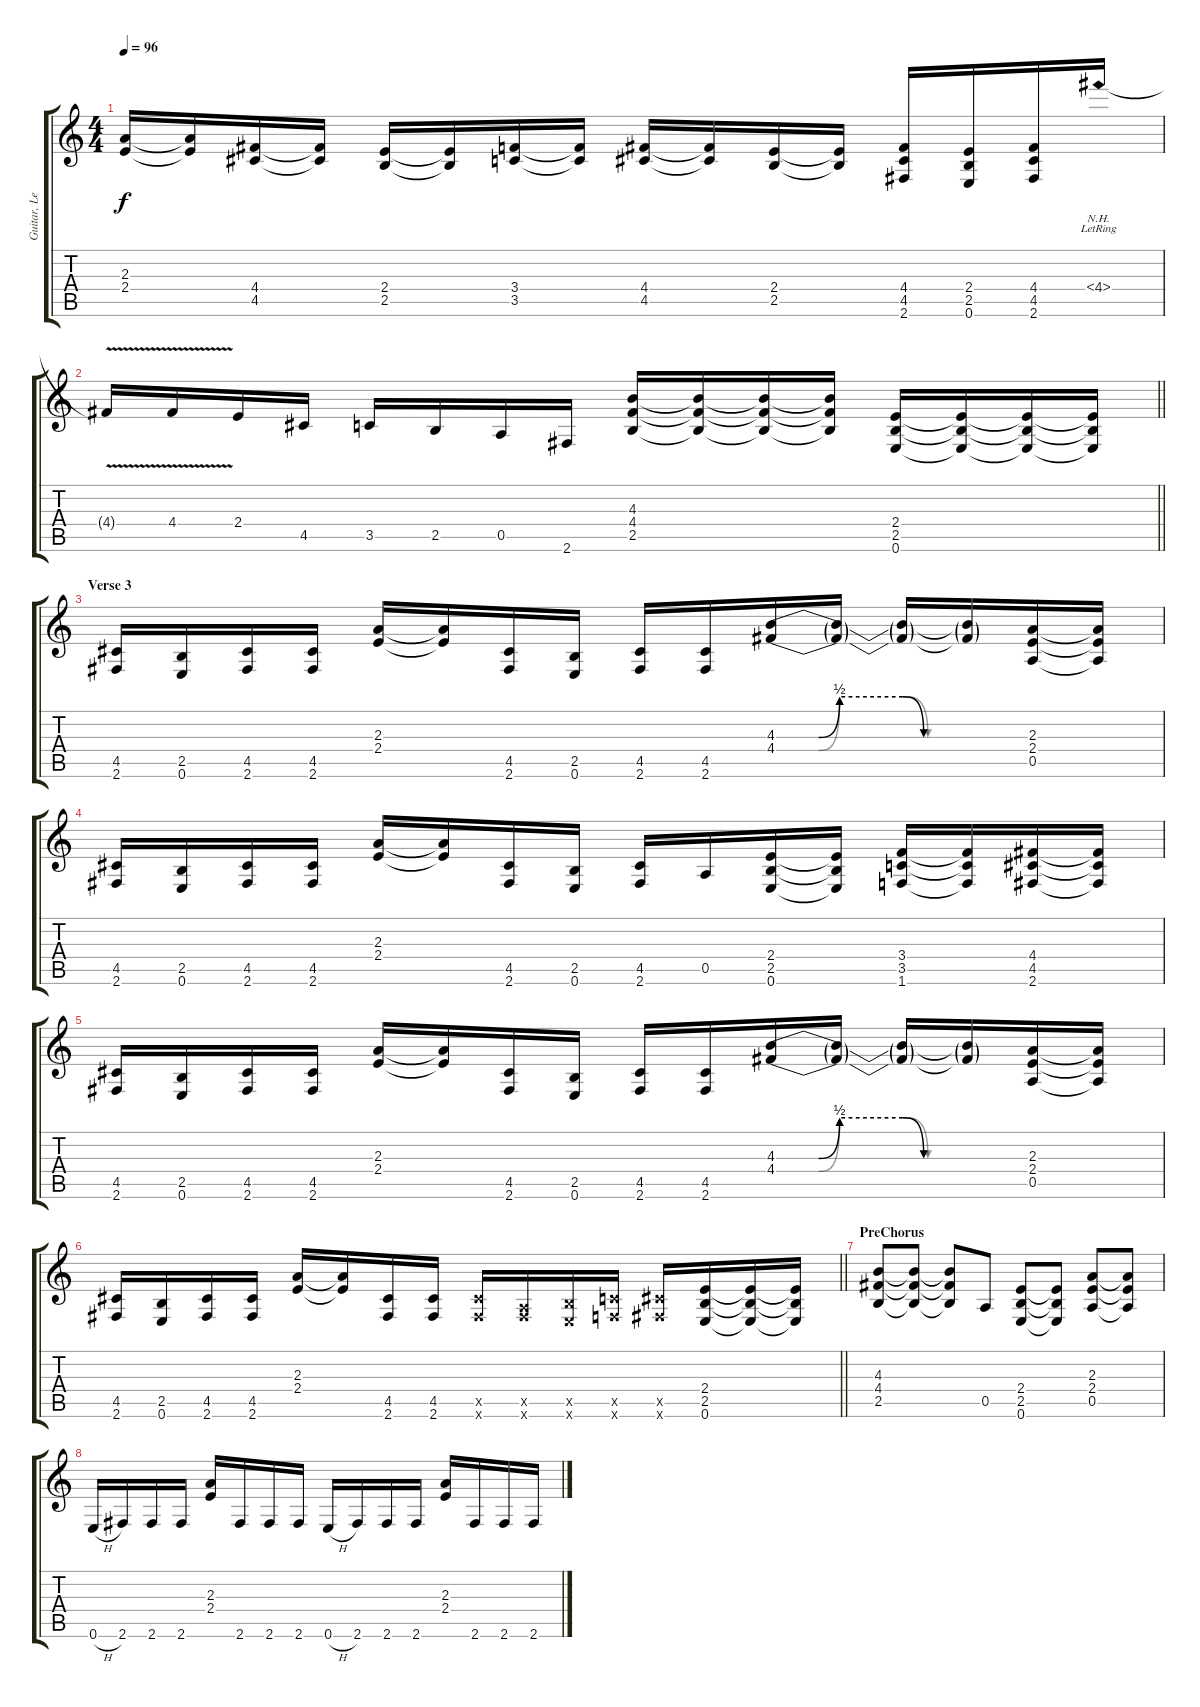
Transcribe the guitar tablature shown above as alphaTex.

\track ("Guitar, Lead" "Guitar, Le") {instrument overdrivenguitar}
\staff {score tabs}
\tuning (E4 B3 G3 D3 A2 E2) {hide}
\ts (4 4)
\tempo 96
\clef g2
\ks c
(2.3{t} 2.4{t}).16{dy f} (2.3{t} 2.4{t}).16 (4.4 4.5).16 (4.4{t} 4.5{t}).16 (2.4 2.5).16 (2.4{t} 2.5{t}).16 (3.4 3.5).16 (3.4{t} 3.5{t}).16 (4.4 4.5).16 (4.4{t} 4.5{t}).16 (2.4 2.5).16 (2.4{t} 2.5{t}).16 (4.4 4.5 2.6).16 (2.4 2.5 0.6).16 (4.4 4.5 2.6).16 4.4{nh lr}.16 |
\barLineRight lightlight
4.4{v t}.16 4.4{v}.16 2.4.16 4.5.16 3.5.16 2.5.16 0.5.16 2.6.16 (4.3 4.4 2.5).16 (4.3{t} 4.4{t} 2.5{t}).16 (4.3{t} 4.4{t} 2.5{t}).16 (4.3{t} 4.4{t} 2.5{t}).16 (2.4 2.5 0.6).16 (2.4{t} 2.5{t} 0.6{t}).16 (2.4{t} 2.5{t} 0.6{t}).16 (2.4{t} 2.5{t} 0.6{t}).16 |
\section ("" "Verse 3")
(4.5 2.6).16 (2.5 0.6).16 (4.5 2.6).16 (4.5 2.6).16 (2.3 2.4).16 (2.3{t} 2.4{t}).16 (4.5 2.6).16 (2.5 0.6).16 (4.5 2.6).16 (4.5 2.6).16 (4.3{be (custom 0 0 10 0 15 2 30 2 35 0 60 0)} 4.4{be (custom 0 0 10 0 15 2 30 2 36 0 60 0)}).16 (4.3{t} 4.4{t}).16 (4.3{t} 4.4{t}).16 (4.3{t} 4.4{t}).16 (2.3 2.4 0.5).16 (2.3{t} 2.4{t} 0.5{t}).16 |
(4.5 2.6).16 (2.5 0.6).16 (4.5 2.6).16 (4.5 2.6).16 (2.3 2.4).16 (2.3{t} 2.4{t}).16 (4.5 2.6).16 (2.5 0.6).16 (4.5 2.6).16 0.5.16 (2.4 2.5 0.6).16 (2.4{t} 2.5{t} 0.6{t}).16 (3.4 3.5 1.6).16 (3.4{t} 3.5{t} 1.6{t}).16 (4.4 4.5 2.6).16 (4.4{t} 4.5{t} 2.6{t}).16 |
(4.5 2.6).16 (2.5 0.6).16 (4.5 2.6).16 (4.5 2.6).16 (2.3 2.4).16 (2.3{t} 2.4{t}).16 (4.5 2.6).16 (2.5 0.6).16 (4.5 2.6).16 (4.5 2.6).16 (4.3{be (custom 0 0 10 0 15 2 30 2 35 0 60 0)} 4.4{be (custom 0 0 10 0 15 2 30 2 36 0 60 0)}).16 (4.3{t} 4.4{t}).16 (4.3{t} 4.4{t}).16 (4.3{t} 4.4{t}).16 (2.3 2.4 0.5).16 (2.3{t} 2.4{t} 0.5{t}).16 |
\barLineRight lightlight
(4.5 2.6).16 (2.5 0.6).16 (4.5 2.6).16 (4.5 2.6).16 (2.3 2.4).16 (2.3{t} 2.4{t}).16 (4.5 2.6).16 (4.5 2.6).16 (4.5{x} 2.6{x}).16 (0.5{x} 2.6{x}).16 (2.5{x} 0.6{x}).16 (3.5{x} 1.6{x}).16 (4.5{x} 2.6{x}).16 (2.4 2.5 0.6).16 (2.4{t} 2.5{t} 0.6{t}).16 (2.4{t} 2.5{t} 0.6{t}).16 |
\section ("" "PreChorus")
(4.3 4.4 2.5).8 (4.3{t} 4.4{t} 2.5{t}).8 (4.3{t} 4.4{t} 2.5{t}).8 0.5.8 (2.4 2.5 0.6).8 (2.4{t} 2.5{t} 0.6{t}).8 (2.3 2.4 0.5).8 (2.3{t} 2.4{t} 0.5{t}).8 |
0.6{h}.16 2.6.16 2.6.16 2.6.16 (2.3 2.4).16 2.6.16 2.6.16 2.6.16 0.6{h}.16 2.6.16 2.6.16 2.6.16 (2.3 2.4).16 2.6.16 2.6.16 2.6.16
